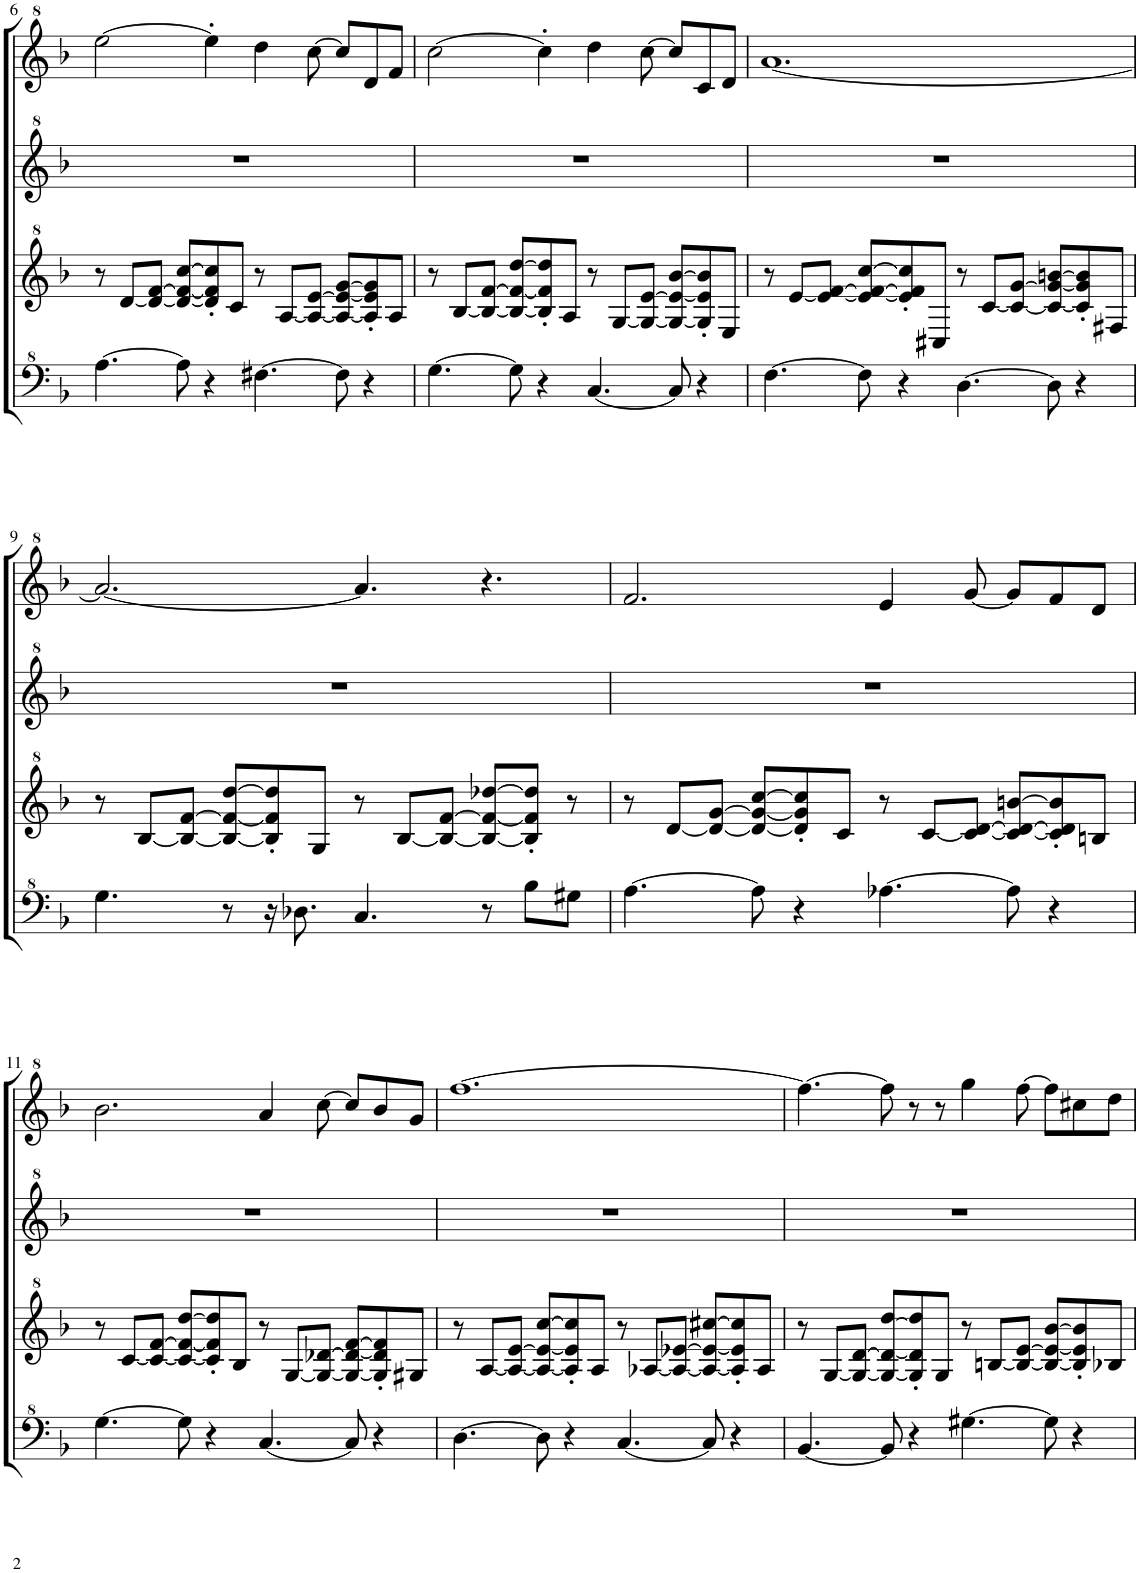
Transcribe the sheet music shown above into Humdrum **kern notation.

**kern	**kern	**kern	**kern
*part1	*part1	*part1	*part1
*staff4	*staff3	*staff2	*staff1
*I"Model III	*	*	*
!!LO:PB:g=z
*clefF^4	*clefG^2	*clefG^2	*clefG^2
*k[b-]	*k[b-]	*k[b-]	*k[b-]
*M12/8	*M12/8	*M12/8	*M12/8
=6	=6	=6	=6
[4.a\	8r	1.r	[2eee\
.	[8dd/L	.	.
.	8dd/_ [8ff/J	.	.
8a\]	8dd/_ 8ff/_ [8ccc/L	.	.
4r	8dd/]' 8ff/]' 8ccc/]'	.	4eee'\]
.	8cc/J	.	.
[4.f#X\	8r	.	4ddd\
.	[8a/L	.	.
.	8a/_ [8ee/J	.	[8ccc\
8f#\]	8a/_ 8ee/_ [8gg/L	.	8ccc/L]
4r	8a/]' 8ee/]' 8gg/]'	.	8dd/
.	8a/J	.	8ff/J
=7	=7	=7	=7
[4.g\	8r	1.r	[2ccc\
.	[8b-/L	.	.
.	8b-/_ [8ff/J	.	.
8g\]	8b-/_ 8ff/_ [8ddd/L	.	.
4r	8b-/]' 8ff/]' 8ddd/]'	.	4ccc'\]
.	8a/J	.	.
[4.c/	8r	.	4ddd\
.	[8g/L	.	.
.	8g/_ [8ee/J	.	[8ccc\
8c/]	8g/_ 8ee/_ [8bb-/L	.	8ccc/L]
4r	8g/]' 8ee/]' 8bb-/]'	.	8cc/
.	8e/J	.	8dd/J
=8	=8	=8	=8
[4.f\	8r	1.r	[1.aa
.	[8ee/L	.	.
.	8ee/_ [8ff/J	.	.
8f\]	8ee/_ 8ff/_ [8ccc/L	.	.
4r	8ee/]' 8ff/]' 8ccc/]'	.	.
.	8c#X/J	.	.
[4.d\	8r	.	.
.	[8cc/L	.	.
.	8cc/_ [8gg/J	.	.
8d\]	8cc/_ 8gg/_ [8bbn/L	.	.
4r	8cc/]' 8gg/]' 8bb/]'	.	.
.	8f#X/J	.	.
!!LO:LB:g=z
=9	=9	=9	=9
4.g\	8r	1.r	2.aa/_
.	[8b-/L	.	.
.	8b-/_ [8ff/J	.	.
8r	8b-/_ 8ff/_ [8ddd/L	.	.
16r	8b-/]' 8ff/]' 8ddd/]'	.	.
8.d-X\	.	.	.
.	8g/J	.	.
4.c/	8r	.	4.aa/]
.	[8b-/L	.	.
.	8b-/_ [8ff/J	.	.
8r	8b-/_ 8ff/_ [8ddd-X/L	.	4.r
8b-\L	8b-/]' 8ff/]' 8ddd-/]'J	.	.
8g#X\J	8r	.	.
=10	=10	=10	=10
[4.a\	8r	1.r	2.ff/
.	[8dd/L	.	.
.	8dd/_ [8gg/J	.	.
8a\]	8dd/_ 8gg/_ [8ccc/L	.	.
4r	8dd/]' 8gg/]' 8ccc/]'	.	.
.	8cc/J	.	.
[4.a-X\	8r	.	4ee/
.	[8cc/L	.	.
.	8cc/_ [8dd/J	.	[8gg/
8a-\]	8cc/_ 8dd/_ [8bbn/L	.	8gg/L]
4r	8cc/]' 8dd/]' 8bb/]'	.	8ff/
.	8bn/J	.	8dd/J
!!LO:LB:g=z
=11	=11	=11	=11
[4.g\	8r	1.r	2.bb-\
.	[8cc/L	.	.
.	8cc/_ [8ff/J	.	.
8g\]	8cc/_ 8ff/_ [8ddd/L	.	.
4r	8cc/]' 8ff/]' 8ddd/]'	.	.
.	8b-/J	.	.
[4.c/	8r	.	4aa/
.	[8g/L	.	.
.	8g/_ [8dd-X/J	.	[8ccc\
8c/]	8g/_ 8dd-/_ [8ff/L	.	8ccc/L]
4r	8g/]' 8dd-/]' 8ff/]'	.	8bb-/
.	8g#X/J	.	8gg/J
=12	=12	=12	=12
[4.d\	8r	1.r	[1.fff
.	[8a/L	.	.
.	8a/_ [8ee/J	.	.
8d\]	8a/_ 8ee/_ [8ccc/L	.	.
4r	8a/]' 8ee/]' 8ccc/]'	.	.
.	8a/J	.	.
[4.c/	8r	.	.
.	[8a-X/L	.	.
.	8a-/_ [8ee-X/J	.	.
8c/]	8a-/_ 8ee-/_ [8ccc#X/L	.	.
4r	8a-/]' 8ee-/]' 8ccc#/]'	.	.
.	8a-/J	.	.
=13	=13	=13	=13
[4.B-/	8r	1.r	4.fff\_
.	[8g/L	.	.
.	8g/_ [8dd/J	.	.
8B-/]	8g/_ 8dd/_ [8ddd/L	.	8fff\]
4r	8g/]' 8dd/]' 8ddd/]'	.	8r
.	8g/J	.	8r
[4.g#X\	8r	.	4ggg\
.	[8bn/L	.	.
.	8b/_ [8ee/J	.	[8fff\
8g#\]	8b/_ 8ee/_ [8bb-/L	.	8fff\L]
4r	8b/]' 8ee/]' 8bb-/]'	.	8ccc#X\
.	8b-X/J	.	8ddd\J
=	=	=	=
*-	*-	*-	*-
